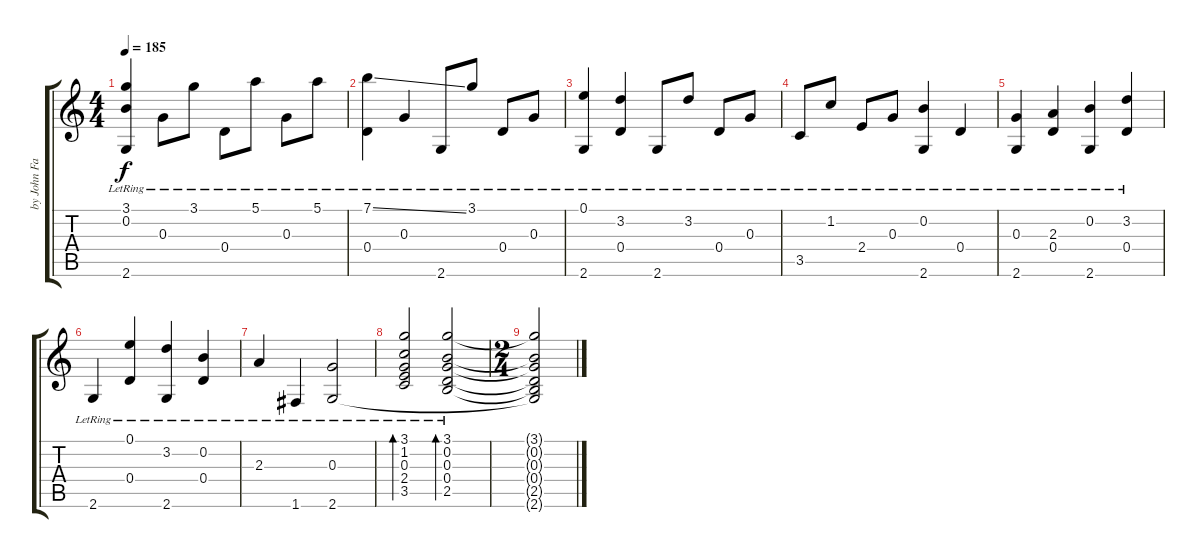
\track ("by John Fahey" "by John Fa") {instrument acousticguitarsteel}
\staff {score tabs}
\tuning (E4 B3 G3 D3 A2 F2) {hide}
\ts (4 4)
\tempo 185
\clef g2
\ks c
(3.1{lr} 0.2{lr} 2.6{lr}).4{dy f} 0.3{lr}.8 3.1{lr}.8 0.4{lr}.8 5.1{lr}.8 0.3{lr}.8 5.1{lr}.8 |
(7.1{ss} 0.4{lr}).4 0.3{lr}.4 2.6{lr}.8 3.1{lr}.8 0.4{lr}.8 0.3{lr}.8 |
(0.1{lr} 2.6{lr}).4 (3.2{lr} 0.4{lr}).4 2.6{lr}.8 3.2{lr}.8 0.4{lr}.8 0.3{lr}.8 |
3.5{lr}.8 1.2{lr}.8 2.4{lr}.8 0.3{lr}.8 (0.2{lr} 2.6{lr}).4 0.4{lr}.4 |
(0.3{lr} 2.6{lr}).4 (2.3{lr} 0.4{lr}).4 (0.2{lr} 2.6{lr}).4 (3.2{lr} 0.4{lr}).4 |
2.6{lr}.4 (0.1{lr} 0.4{lr}).4 (3.2{lr} 2.6{lr}).4 (0.2{lr} 0.4{lr}).4 |
2.3{lr}.4 1.6{lr}.4 (0.3{lr} 2.6{lr}).2 |
(3.1{lr} 1.2{lr} 0.3{lr} 2.4{lr} 3.5{lr}).2{bd 480} (3.1{lr} 0.2{lr} 0.3{lr} 0.4{lr} 2.5{lr}).2{bd 480} |
\ts (2 4)
(3.1{t} 0.2{t} 0.3{t} 0.4{t} 2.5{t} 2.6{t}).2
